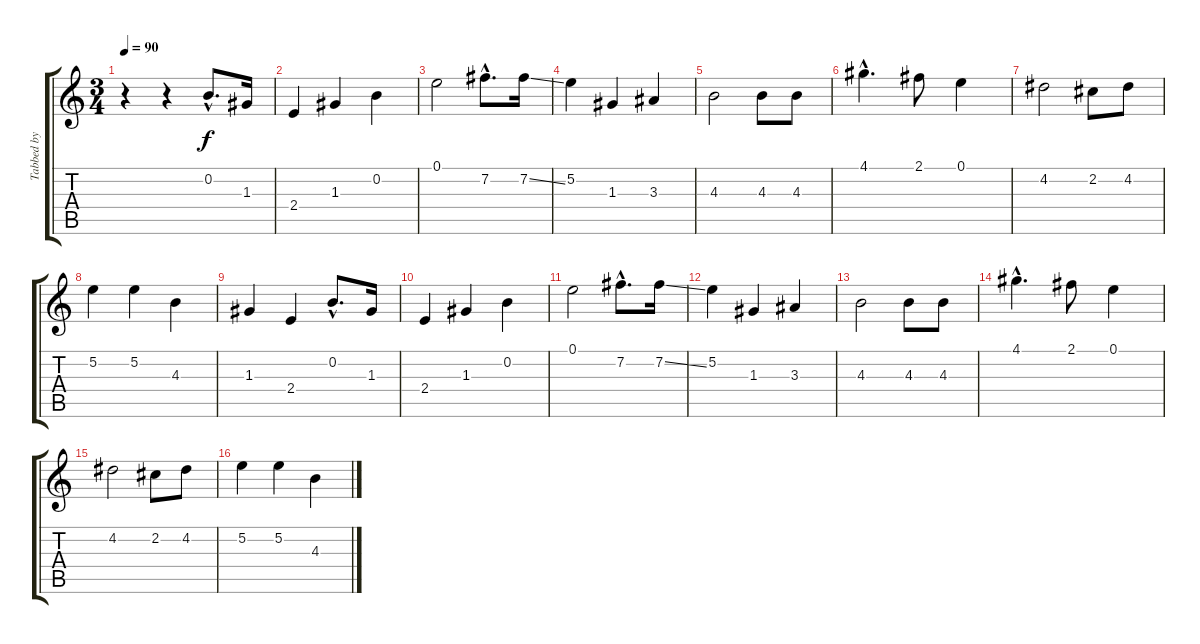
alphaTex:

\track ("Tabbed by Adam Fisher" "Tabbed by ") {instrument distortionguitar}
\staff {score tabs}
\tuning (E4 B3 G3 D3 A2 E2) {hide}
\ts (3 4)
\tempo 90
\clef g2
\ks c
r.4{dy f instrument distortionguitar} r.4 0.2{hac}.8{d} 1.3.16 |
2.4.4 1.3.4 0.2.4 |
0.1.2 7.2{hac}.8{d} 7.2{ss}.16 |
5.2.4 1.3.4 3.3.4 |
4.3.2 4.3.8 4.3.8 |
4.1{hac}.4{d} 2.1.8 0.1.4 |
4.2.2 2.2.8 4.2.8 |
5.2.4 5.2.4 4.3.4 |
1.3.4 2.4.4 0.2{hac}.8{d} 1.3.16 |
2.4.4 1.3.4 0.2.4 |
0.1.2 7.2{hac}.8{d} 7.2{ss}.16 |
5.2.4 1.3.4 3.3.4 |
4.3.2 4.3.8 4.3.8 |
4.1{hac}.4{d} 2.1.8 0.1.4 |
4.2.2 2.2.8 4.2.8 |
5.2.4 5.2.4 4.3.4
